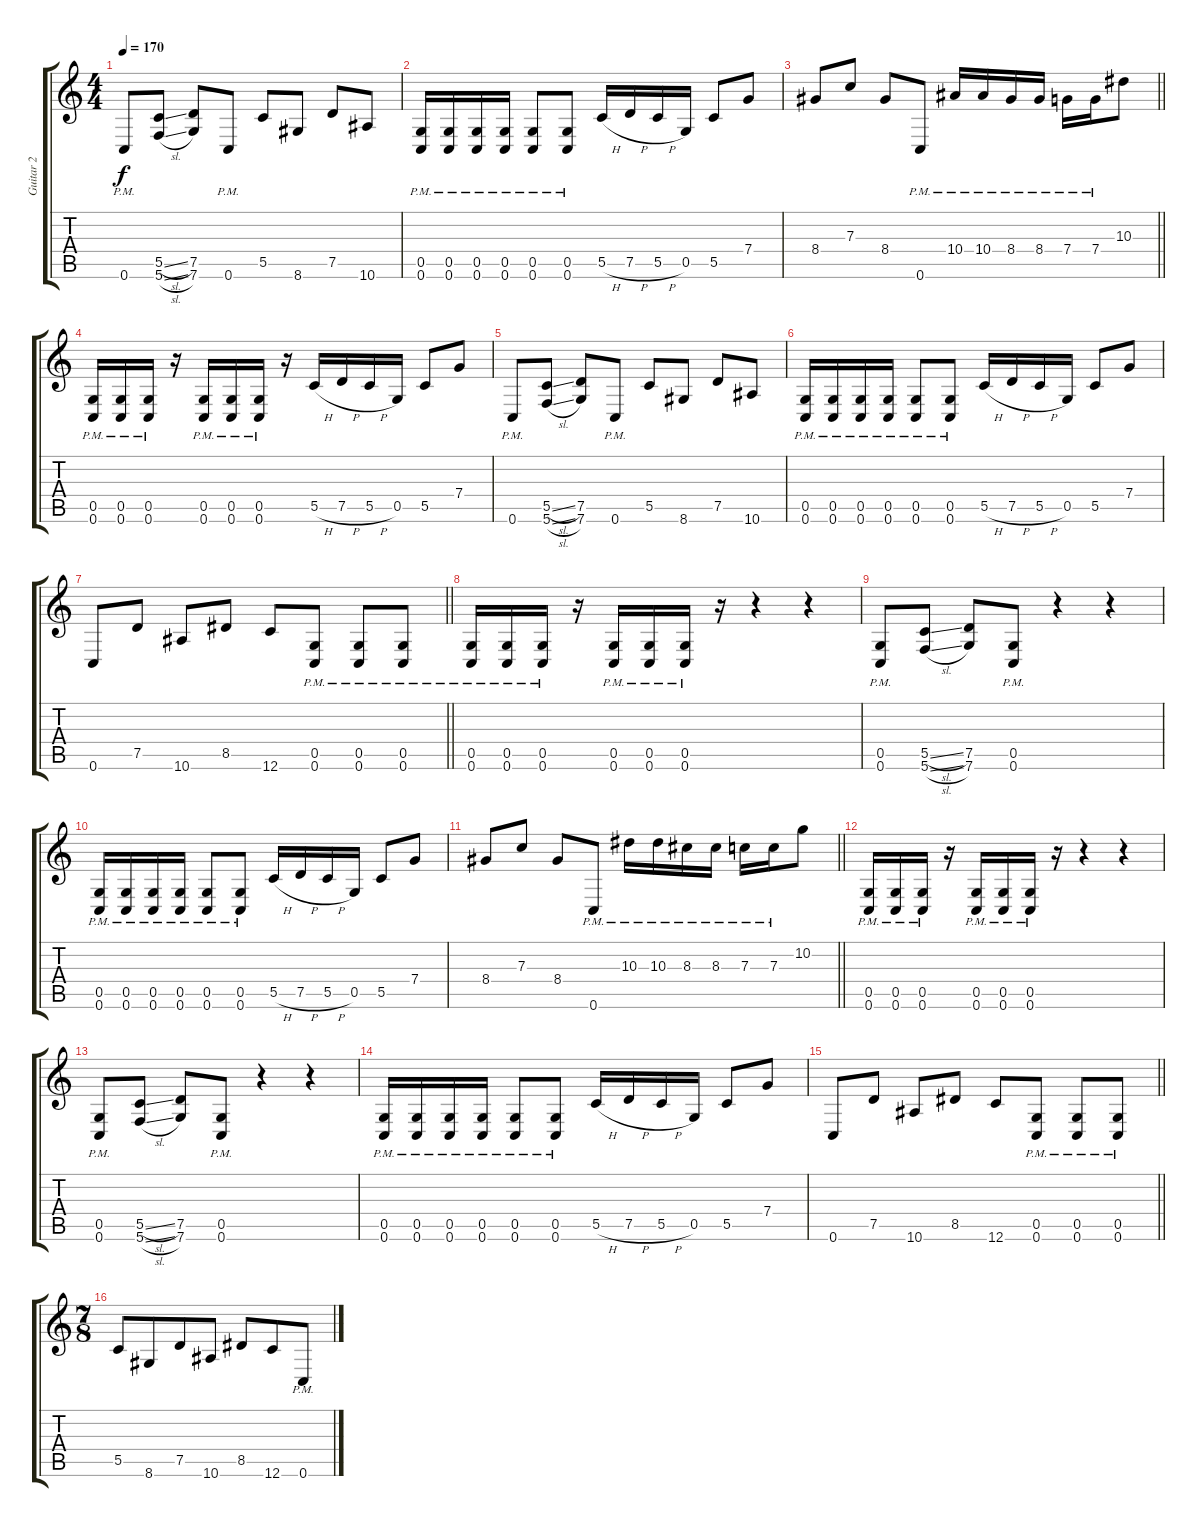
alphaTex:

\track ("Guitar 2" "Guitar 2") {instrument distortionguitar}
\staff {score tabs}
\tuning (D4 A3 F3 C3 G2 C2) {hide}
\ts (4 4)
\tempo 170
\clef g2
\ks c
0.6{pm}.8{dy f} (5.5{sl} 5.6{sl}).8 (7.5 7.6).8 0.6{pm}.8 5.5.8 8.6.8 7.5.8 10.6.8 |
(0.5{pm} 0.6{pm}).16 (0.5{pm} 0.6{pm}).16 (0.5{pm} 0.6{pm}).16 (0.5{pm} 0.6{pm}).16 (0.5{pm} 0.6{pm}).8 (0.5{pm} 0.6{pm}).8 5.5{h}.16 7.5{h}.16 5.5{h}.16 0.5.16 5.5.8 7.4.8 |
\barLineRight lightlight
8.4.8 7.3.8 8.4.8 0.6{pm}.8 10.4{pm}.16 10.4{pm}.16 8.4{pm}.16 8.4{pm}.16 7.4{pm}.16 7.4{pm}.16 10.3.8 |
(0.5{pm} 0.6{pm}).16 (0.5{pm} 0.6{pm}).16 (0.5{pm} 0.6{pm}).16 r.16 (0.5{pm} 0.6{pm}).16 (0.5{pm} 0.6{pm}).16 (0.5{pm} 0.6{pm}).16 r.16 5.5{h}.16 7.5{h}.16 5.5{h}.16 0.5.16 5.5.8 7.4.8 |
0.6{pm}.8 (5.5{sl} 5.6{sl}).8 (7.5 7.6).8 0.6{pm}.8 5.5.8 8.6.8 7.5.8 10.6.8 |
(0.5{pm} 0.6{pm}).16 (0.5{pm} 0.6{pm}).16 (0.5{pm} 0.6{pm}).16 (0.5{pm} 0.6{pm}).16 (0.5{pm} 0.6{pm}).8 (0.5{pm} 0.6{pm}).8 5.5{h}.16 7.5{h}.16 5.5{h}.16 0.5.16 5.5.8 7.4.8 |
\barLineRight lightlight
0.6.8 7.5.8 10.6.8 8.5.8 12.6.8 (0.5{pm} 0.6{pm}).8 (0.5{pm} 0.6{pm}).8 (0.5{pm} 0.6{pm}).8 |
\section ("" "")
(0.5{pm} 0.6{pm}).16 (0.5{pm} 0.6{pm}).16 (0.5{pm} 0.6{pm}).16 r.16 (0.5{pm} 0.6{pm}).16 (0.5{pm} 0.6{pm}).16 (0.5{pm} 0.6{pm}).16 r.16 r.4 r.4 |
(0.5{pm} 0.6{pm}).8 (5.5{sl} 5.6{sl}).8 (7.5 7.6).8 (0.5{pm} 0.6{pm}).8 r.4 r.4 |
(0.5{pm} 0.6{pm}).16 (0.5{pm} 0.6{pm}).16 (0.5{pm} 0.6{pm}).16 (0.5{pm} 0.6{pm}).16 (0.5{pm} 0.6{pm}).8 (0.5{pm} 0.6{pm}).8 5.5{h}.16 7.5{h}.16 5.5{h}.16 0.5.16 5.5.8 7.4.8 |
\barLineRight lightlight
8.4.8 7.3.8 8.4.8 0.6{pm}.8 10.3{pm}.16 10.3{pm}.16 8.3{pm}.16 8.3{pm}.16 7.3{pm}.16 7.3{pm}.16 10.2.8 |
(0.5{pm} 0.6{pm}).16 (0.5{pm} 0.6{pm}).16 (0.5{pm} 0.6{pm}).16 r.16 (0.5{pm} 0.6{pm}).16 (0.5{pm} 0.6{pm}).16 (0.5{pm} 0.6{pm}).16 r.16 r.4 r.4 |
(0.5{pm} 0.6{pm}).8 (5.5{sl} 5.6{sl}).8 (7.5 7.6).8 (0.5{pm} 0.6{pm}).8 r.4 r.4 |
(0.5{pm} 0.6{pm}).16 (0.5{pm} 0.6{pm}).16 (0.5{pm} 0.6{pm}).16 (0.5{pm} 0.6{pm}).16 (0.5{pm} 0.6{pm}).8 (0.5{pm} 0.6{pm}).8 5.5{h}.16 7.5{h}.16 5.5{h}.16 0.5.16 5.5.8 7.4.8 |
\barLineRight lightlight
0.6.8 7.5.8 10.6.8 8.5.8 12.6.8 (0.5{pm} 0.6{pm}).8 (0.5{pm} 0.6{pm}).8 (0.5{pm} 0.6{pm}).8 |
\ts (7 8)
\section ("" "")
5.5.8 8.6.8 7.5.8 10.6.8 8.5.8 12.6.8 0.6{pm}.8
